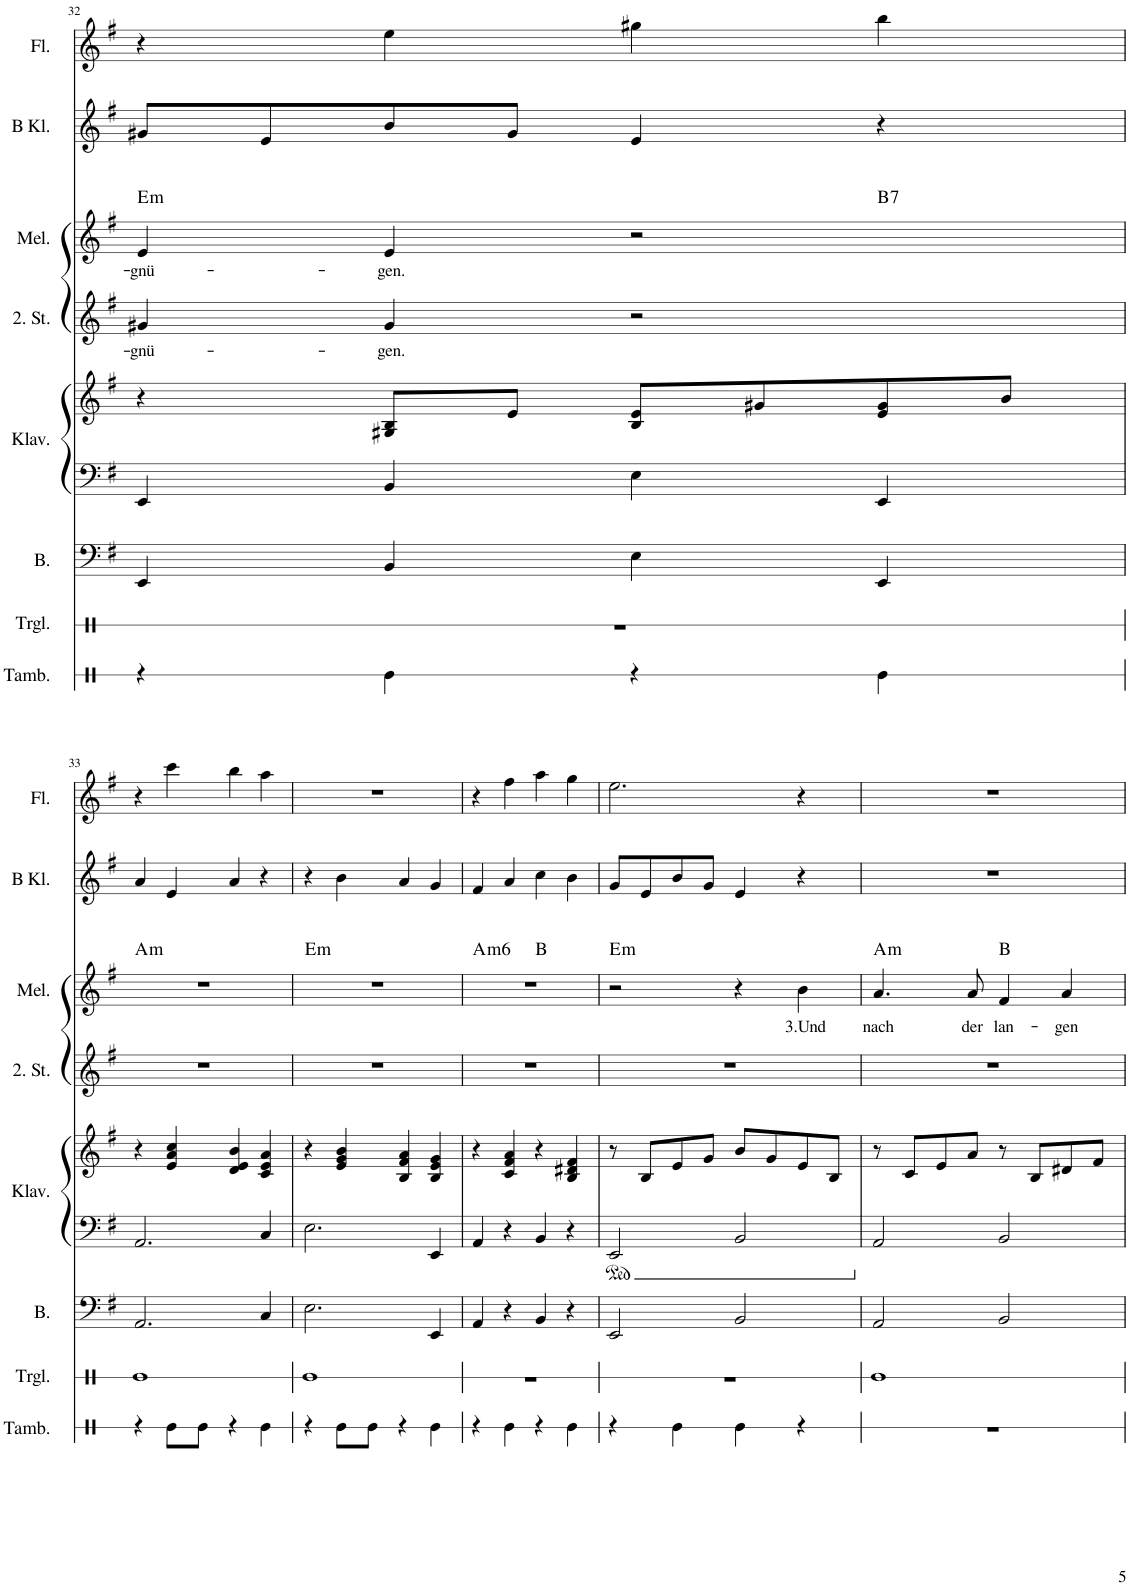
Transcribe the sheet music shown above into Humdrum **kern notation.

**kern	**kern	**kern	**kern	**kern	**kern	**text	**kern	**text	**harte	**kern	**kern
*part8	*part7	*part6	*part5	*part5	*part4	*part4	*part3	*part3	*part3	*part2	*part1
*staff9	*staff8	*staff7	*staff6	*staff5	*staff4	*staff4	*staff3	*staff3	*	*staff2	*staff1
*I"Tamburin	*I"Triangel	*I"Bass	*I"Klavier	*	*I"2. Stimme	*	*I"Melodie	*	*	*I"B Klarinette	*I"Flöte
*I'Tamb.	*I'Trgl.	*I'B.	*I'Klav.	*	*I'2. St.	*	*I'Mel.	*	*	*I'B Kl.	*I'Fl.
!!LO:PB:g=z
*clefX	*clefX	*clefF4	*clefF4	*clefG2	*clefG2	*	*clefG2	*	*	*clefG2	*clefG2
*	*	*	*	*	*	*	*	*	*	*ITrd1c2	*
*k[]	*k[]	*k[f#]	*k[f#]	*k[f#]	*k[f#]	*	*k[f#]	*	*	*k[f#]	*k[f#]
=32	=32	=32	=32	=32	=32	=32	=32	=32	=32	=32	=32
!	!	!	!	!	!	!LO:LY:b	!	!LO:LY:b	!LO:H:kt=m	!	!
*	*	*	*	*	*	*	*^	*	*	*	*
4r	1r	4EE/	4EE/	4r	4g#X/	-gnü-	4e/	2.ryy	-gnü-	E:min	8g#X/L	4r
.	.	.	.	.	.	.	.	.	.	.	8e/	.
!	!	!	!	!	!	!LO:LY:b	!	!	!LO:LY:b	!	!	!
4Re\	.	4BB/	4BB/	8G#X/ 8B/L	4g#/	-gen.	4e/	.	-gen.	.	8b/	4ee\
.	.	.	.	8e/J	.	.	.	.	.	.	8g#/J	.
4r	.	4E\	4E\	8B/ 8e/L	2r	.	2r	.	.	.	4e/	4gg#X\
.	.	.	.	8g#X/	.	.	.	.	.	.	.	.
!	!	!	!	!	!	!	!	!	!	!LO:H:kt=7	!	!
4Re\	.	4EE/	4EE/	8e/ 8g#/	.	.	.	4ryy	.	B:7	4r	4bb\
.	.	.	.	8b/J	.	.	.	.	.	.	.	.
!!LO:LB:g=z
=33	=33	=33	=33	=33	=33	=33	=33	=33	=33	=33	=33	=33
!	!	!	!	!	!	!	!	!	!	!LO:H:kt=m	!	!
*	*	*	*	*	*	*	*v	*v	*	*	*	*
4r	1Re	2.AA/	2.AA/	4r	1r	.	1r	.	A:min	4a/	4r
8Re\L	.	.	.	4e/ 4a/ 4cc/	.	.	.	.	.	4e/	4ccc\
8Re\J	.	.	.	.	.	.	.	.	.	.	.
4r	.	.	.	4d/ 4e/ 4b/	.	.	.	.	.	4a/	4bb\
4Re\	.	4C/	4C/	4c/ 4e/ 4a/	.	.	.	.	.	4r	4aa\
=34	=34	=34	=34	=34	=34	=34	=34	=34	=34	=34	=34
!	!	!	!	!	!	!	!	!	!LO:H:kt=m	!	!
4r	1Re	2.E\	2.E\	4r	1r	.	1r	.	E:min	4r	1r
8Re\L	.	.	.	4e/ 4g/ 4b/	.	.	.	.	.	4b\	.
8Re\J	.	.	.	.	.	.	.	.	.	.	.
4r	.	.	.	4B/ 4f#/ 4a/	.	.	.	.	.	4a/	.
4Re\	.	4EE/	4EE/	4B/ 4e/ 4g/	.	.	.	.	.	4g/	.
=35	=35	=35	=35	=35	=35	=35	=35	=35	=35	=35	=35
!	!	!	!	!	!	!	!	!	!LO:H:kt=m6	!	!
*	*	*	*	*	*	*	*^	*	*	*	*
4r	1r	4AA/	4AA/	4r	1r	.	1r	2ryy	.	A:min6	4f#/	4r
4Re\	.	4r	4r	4c/ 4f#/ 4a/	.	.	.	.	.	.	4a/	4ff#\
4r	.	4BB/	4BB/	4r	.	.	.	2ryy	.	B:maj	4cc\	4aa\
4Re\	.	4r	4r	4B/ 4d#X/ 4f#/	.	.	.	.	.	.	4b\	4gg\
=36	=36	=36	=36	=36	=36	=36	=36	=36	=36	=36	=36	=36
!	!	!	!	!	!	!	!	!	!	!LO:H:kt=m	!	!
*	*	*	*	*	*	*	*v	*v	*	*	*	*
4r	1r	2EE/	2EE/	8r	1r	.	2r	.	E:min	8g/L	2.ee\
.	.	.	.	8B/L	.	.	.	.	.	8e/	.
4Re\	.	.	.	8e/	.	.	.	.	.	8b/	.
.	.	.	.	8g/J	.	.	.	.	.	8g/J	.
4Re\	.	2BB/	2BB/	8b/L	.	.	4r	.	.	4e/	.
.	.	.	.	8g/	.	.	.	.	.	.	.
!	!	!	!	!	!	!	!	!LO:LY:b	!	!	!
4r	.	.	.	8e/	.	.	4b\	3.Und	.	4r	4r
.	.	.	.	8B/J	.	.	.	.	.	.	.
=37	=37	=37	=37	=37	=37	=37	=37	=37	=37	=37	=37
!	!	!	!	!	!	!	!	!LO:LY:b	!LO:H:kt=m	!	!
1r	1Re	2AA/	2AA/	8r	1r	.	4.a/	nach	A:min	1r	1r
.	.	.	.	8c/L	.	.	.	.	.	.	.
.	.	.	.	8e/	.	.	.	.	.	.	.
!	!	!	!	!	!	!	!	!LO:LY:b	!	!	!
.	.	.	.	8a/J	.	.	8a/	der	.	.	.
!	!	!	!	!	!	!	!	!LO:LY:b	!	!	!
.	.	2BB/	2BB/	8r	.	.	4f#/	lan-	B:maj	.	.
.	.	.	.	8B/L	.	.	.	.	.	.	.
!	!	!	!	!	!	!	!	!LO:LY:b	!	!	!
.	.	.	.	8d#X/	.	.	4a/	-gen	.	.	.
.	.	.	.	8f#/J	.	.	.	.	.	.	.
=	=	=	=	=	=	=	=	=	=	=	=
*-	*-	*-	*-	*-	*-	*-	*-	*-	*-	*-	*-
